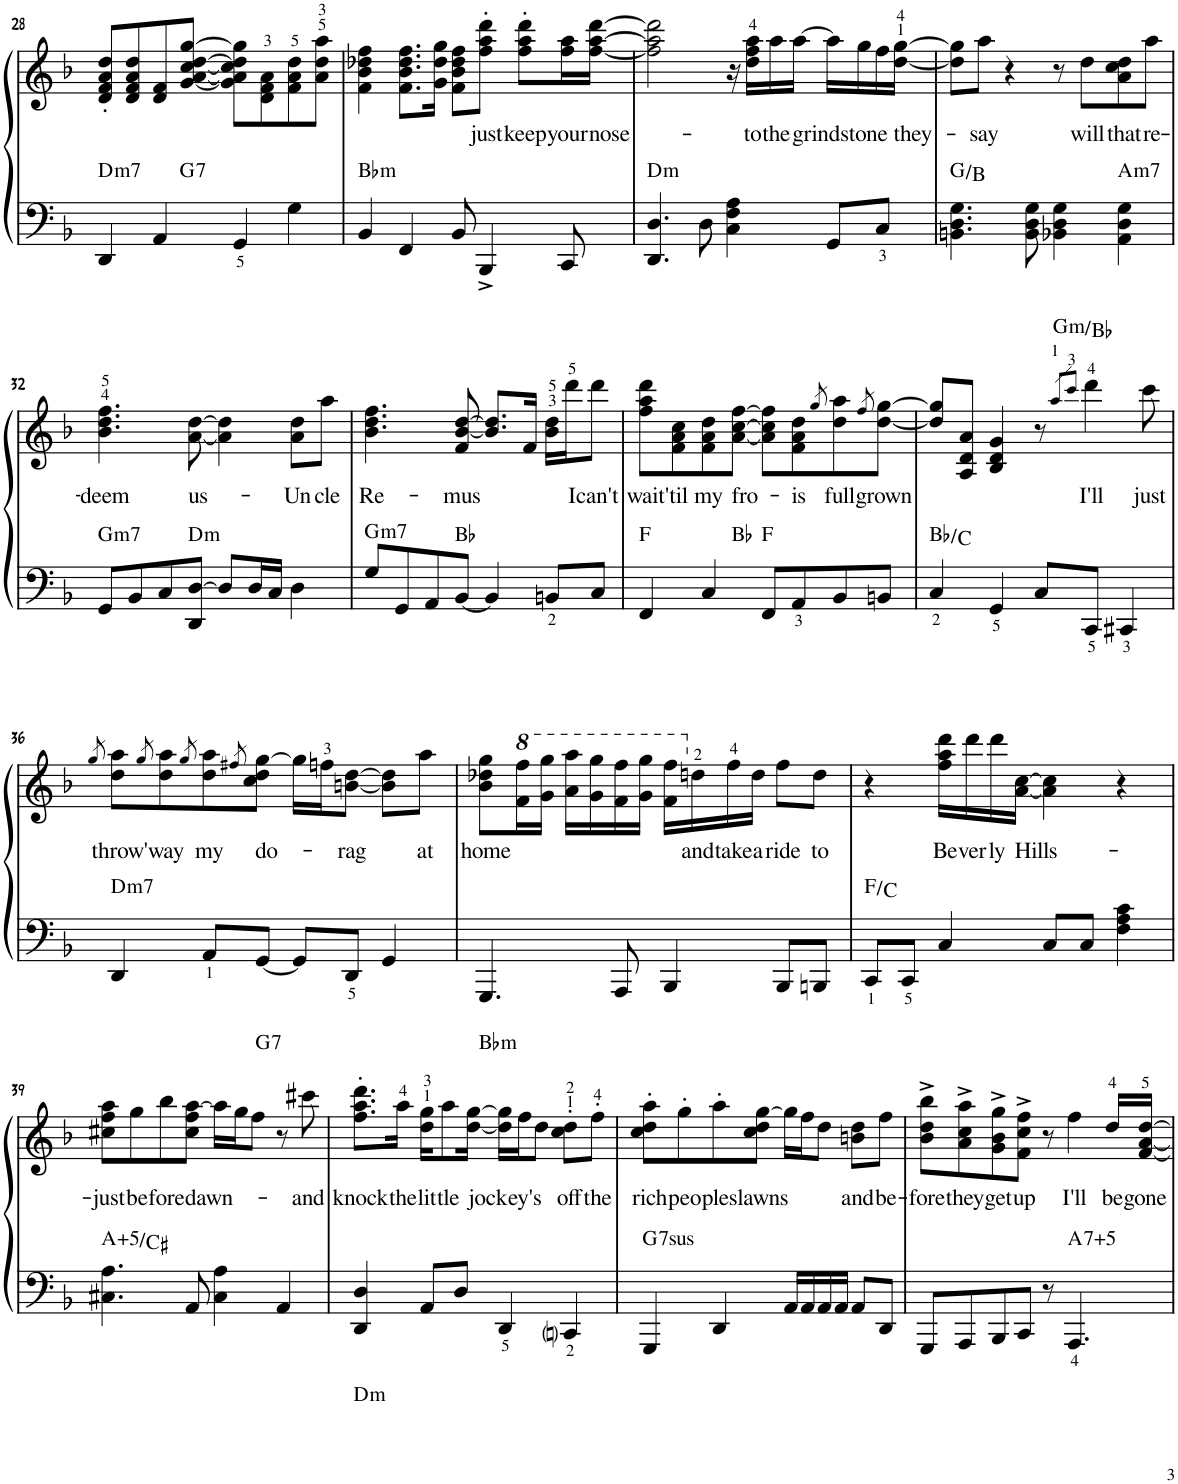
**kern	**kern	**text	**harte
*part1	*part1	*part1	*part1
*staff2	*staff1	*staff1	*
*I"Piano	*	*	*
*I'Pno.	*	*	*
!!LO:PB:g=z
*clefF4	*clefG2	*	*
*k[b-]	*k[b-]	*	*
*M4/4	*M4/4	*	*
=28	=28	=28	=28
!	!	!	!LO:H:kt=m7
4DD/	8d/' 8f/' 8a/' 8dd/'L	.	D:min7
.	8d/ 8f/ 8a/ 8dd/	.	.
4AA/	8d/ 8f/	.	.
!	!	!	!LO:H:kt=7
.	[8g/ [8a/ [8cc/ [8dd/ [8gg/J	.	G:7
4GG/	8g\] 8a\] 8cc\] 8dd\] 8gg\]L	.	.
.	8d\ 8f\ 8a\	.	.
4G\	8f\ 8a\ 8dd\	.	.
.	8a\ 8dd\ 8aa\J	.	.
=29	=29	=29	=29
!	!	!	!LO:H:kt=m
4BB-/	4f\ 4b-\ 4dd-X\ 4ff\	.	Bb:min
4FF/	8.f\ 8.b-\ 8.dd-\ 8.ff\L	.	.
.	16g\ 16dd-\ 16gg\Jk	.	.
8BB-/	8f\ 8b-\ 8dd-\ 8ff\L	.	.
!	!	!LO:LY:b	!
4BBB-^/	8ff\' 8aa\' 8ddd\'J	just	.
!	!	!LO:LY:b	!
.	8ff\' 8aa\' 8ddd\'L	keep	.
!	!	!LO:LY:b	!
8CC/	16ff\ 16aa\L	your	.
!	!	!LO:LY:b	!
.	[16ff\ [16aa\ [16ddd\JJ	nose-	.
=30	=30	=30	=30
!	!	!	!LO:H:kt=m
4.DD/ 4.D/	2ff\] 2aa\] 2ddd\]	.	D:min
8D\	.	.	.
4C\ 4F\ 4A\	16r	.	.
!	!	!LO:LY:b	!
.	16dd\ 16ff\ 16aa\LL	-to	.
!	!	!LO:LY:b	!
.	16aa\	the	.
!	!	!LO:LY:b	!
.	[16aa\JJ	grind-	.
8GG/L	16aa\LL]	.	.
!	!	!LO:LY:b	!
.	16gg\	-stone	.
8C/J	16ff\	.	.
!	!	!LO:LY:b	!
.	[16dd\ [16gg\JJ	they-	.
=31	=31	=31	=31
4.BBn\ 4.D\ 4.G\	8dd\] 8gg\]L	.	G:maj/3
!	!	!LO:LY:b	!
.	8aa\J	-say	.
.	4r	.	.
8BB\ 8D\ 8G\	.	.	.
!	!	!	!LO:H:kt=m
4BB-X\ 4D\ 4G\	8r	.	G:min/b3
!	!	!LO:LY:b	!
.	8dd\L	will	.
!	!	!LO:LY:b	!LO:H:kt=m7
4AA\ 4D\ 4G\	8a\ 8cc\ 8dd\	that	A:min7
!	!	!LO:LY:b	!
.	8aa\J	re-	.
!!LO:LB:g=z
=32	=32	=32	=32
!	!	!LO:LY:b	!LO:H:kt=m7
8GG/L	4.b-\ 4.dd\ 4.ff\	-deem	G:min7
8BB-/	.	.	.
8C/	.	.	.
!	!	!LO:LY:b	!LO:H:kt=m
8DD/ [8D/J	[8a\ [8dd\	us-	D:min
8D/L]	4a\] 4dd\]	.	.
16D/L	.	.	.
16C/JJ	.	.	.
!	!	!LO:LY:b	!
4D\	8a\ 8dd\L	-Un-	.
!	!	!LO:LY:b	!
.	8aa\J	-cle	.
=33	=33	=33	=33
!	!	!LO:LY:b	!LO:H:kt=m7
8G/L	4.b-\ 4.dd\ 4.ff\	Re-	G:min7
8GG/	.	.	.
8AA/	.	.	.
!	!	!LO:LY:b	!
[8BB-/J	8f/ [8b-/ [8dd/	-mus	Bb:maj
4BB-/]	8.b-/] 8.dd/]L	.	.
.	16f/Jk	.	.
8BBn/L	16b-\ 16dd\LL	.	.
!	!	!LO:LY:b	!
.	16ddd\J	I	.
!	!	!LO:LY:b	!
8C/J	8ddd\J	can't	.
=34	=34	=34	=34
!	!	!LO:LY:b	!
4FF/	8ff\ 8aa\ 8ddd\L	wait	F:maj
!	!	!LO:LY:b	!
.	8f\ 8a\ 8cc\	'til	.
!	!	!LO:LY:b	!
4C/	8f\ 8a\ 8dd\	my	.
!	!	!LO:LY:b	!
.	[8a\ [8cc\ [8ff\J	fro-	Bb:maj
8FF/L	8a\] 8cc\] 8ff\]L	.	F:maj
!	!	!LO:LY:b	!
8AA/	8f\ 8a\ 8dd\	-is	.
.	8qgg/	.	.
!	!	!LO:LY:b	!
8BB-/	8dd\ 8aa\	full	.
.	8qff/	.	.
!	!	!LO:LY:b	!
8BBn/J	[8dd\ [8gg\J	grown	.
=35	=35	=35	=35
4C/	8dd/] 8gg/]L	.	Bb:maj/2
.	8A/ 8d/ 8a/J	.	.
4GG/	4B-/ 4d/ 4g/	.	.
8C/L	8r	.	.
.	8qaa/L	.	.
.	8qccc/J	.	.
!	!	!LO:LY:b	!
8CC/J	4ddd\	I'll	.
4CC#X/	.	.	.
!	!	!LO:LY:b	!
.	8ccc\	just	.
!!LO:LB:g=z
=36	=36	=36	=36
.	8qgg/	.	.
!	!	!LO:LY:b	!LO:H:kt=m7
4DD/	8dd\ 8aa\L	throw	D:min7
.	8qgg/	.	.
!	!	!LO:LY:b	!
.	8dd\ 8aa\	'way	.
.	8qgg/	.	.
!	!	!LO:LY:b	!
8AA/L	8dd\ 8aa\	my	.
.	8qff#X/	.	.
!	!	!LO:LY:b	!LO:H:kt=7
[8GG/J	8cc\ 8dd\ [8gg\J	do-	G:7
8GG/L]	16gg\LL]	.	.
.	16ffn\J	.	.
!	!	!LO:LY:b	!
8DD/J	[8bn\ [8dd\J	-rag	.
4GG/	8b\] 8dd\]L	.	.
!	!	!LO:LY:b	!
.	8aa\J	at	.
=37	=37	=37	=37
!	!	!LO:LY:b	!LO:H:kt=m
4.GGG/	8b-\ 8dd-X\ 8gg\L	home	Bb:min
*	*8va	*	*
.	16ff\ 16fff\L	.	.
.	16gg\ 16ggg\JJ	.	.
.	16aa\ 16aaa\LL	.	.
.	16gg\ 16ggg\	.	.
8AAA/	16ff\ 16fff\	.	.
.	16gg\ 16ggg\JJ	.	.
4BBB-/	16ff\ 16fff\LL	.	.
*	*X8va	*	*
!	!	!LO:LY:b	!
.	16ddn\	-and	.
!	!	!LO:LY:b	!
.	16ff\	take	.
!	!	!LO:LY:b	!
.	16dd\JJ	a	.
!	!	!LO:LY:b	!
8BBB-/L	8ff\L	ride	.
!	!	!LO:LY:b	!
8BBBn/J	8dd\J	to	.
=38	=38	=38	=38
8CC/L	4r	.	F:maj/5
8CC/J	.	.	.
!	!	!LO:LY:b	!
4C/	16ff\ 16aa\ 16ddd\LL	Be-	.
!	!	!LO:LY:b	!
.	16ddd\	-ver-	.
!	!	!LO:LY:b	!
.	16ddd\	-ly	.
!	!	!LO:LY:b	!
.	[16a\ [16cc\JJ	Hills-	.
8C/L	4a\] 4cc\]	.	.
8C/J	.	.	.
4F\ 4A\ 4c\	4r	.	.
!!LO:LB:g=z
=39	=39	=39	=39
!	!	!LO:LY:b	!LO:H:kt=5
4.C#X\ 4.A\	8cc#X\ 8ff\ 8aa\L	-just	A:(1,5)/3
!	!	!LO:LY:b	!
.	8gg\	be-	.
!	!	!LO:LY:b	!
.	8bb-\	-fore	.
!	!	!LO:LY:b	!
8AA/	8cc#\ 8ff\ [8aa\J	dawn-	.
4C#\ 4A\	16aa\LL]	.	.
.	16gg\J	.	.
.	8ff\J	.	.
4AA/	8r	.	.
!	!	!LO:LY:b	!
.	8ccc#X\	-and	.
=40	=40	=40	=40
!	!	!LO:LY:b	!LO:H:kt=m
4DD/ 4D/	8.ff\' 8.aa\' 8.ddd\'L	knock	D:min
!	!	!LO:LY:b	!
.	16aa\Jk	the	.
!	!	!LO:LY:b	!
8AA/L	16dd\ 16gg\KL	lit-	.
!	!	!LO:LY:b	!
.	8aa\	-tle	.
8D/J	.	.	.
!	!	!LO:LY:b	!
.	[16dd\ [16gg\Jk	jock-	.
4DD/	16dd\] 16gg\]LL	.	.
!	!	!LO:LY:b	!
.	16ff\J	-ey's	.
.	8dd\J	.	.
!	!	!LO:LY:b	!
4CCni/	8cc\' 8dd\'L	off	.
!	!	!LO:LY:b	!
.	8ff'\J	the	.
=41	=41	=41	=41
!	!	!LO:LY:b	!LO:H:kt=7sus
4GGG/	8cc\' 8dd\' 8aa\'L	rich	G:sus4(7)
!	!	!LO:LY:b	!
.	8gg'\	peo-	.
!	!	!LO:LY:b	!
4DD/	8aa'\	-ples	.
!	!	!LO:LY:b	!
.	8cc\ 8dd\ [8gg\J	lawns	.
16AA/LL	16gg\LL]	.	.
16AA/	16ff\J	.	.
16AA/	8dd\J	.	.
16AA/JJ	.	.	.
!	!	!LO:LY:b	!
8AA/L	8bn\ 8dd\L	and	.
!	!	!LO:LY:b	!
8DD/J	8ff\J	be-	.
=42	=42	=42	=42
!	!	!LO:LY:b	!
8GGG/L	8b-\^ 8dd\^ 8bb-\^L	fore	.
!	!	!LO:LY:b	!
8AAA/	8a\^ 8cc\^ 8aa\^	they	.
!	!	!LO:LY:b	!
8BBB-/	8g\^ 8b-\^ 8gg\^	get	.
!	!	!LO:LY:b	!
8CC/J	8f\^ 8cc\^ 8ff\^J	up	.
8r	8r	.	.
!	!	!LO:LY:b	!LO:H:kt=7
4.AAA/	4ff\	I'll	A:(3,#5,b7)
!	!	!LO:LY:b	!
.	16dd/LL	be	.
!	!	!LO:LY:b	!
.	[16f/ [16a/ [16dd/JJ	gone	.
=	=	=	=
*-	*-	*-	*-
